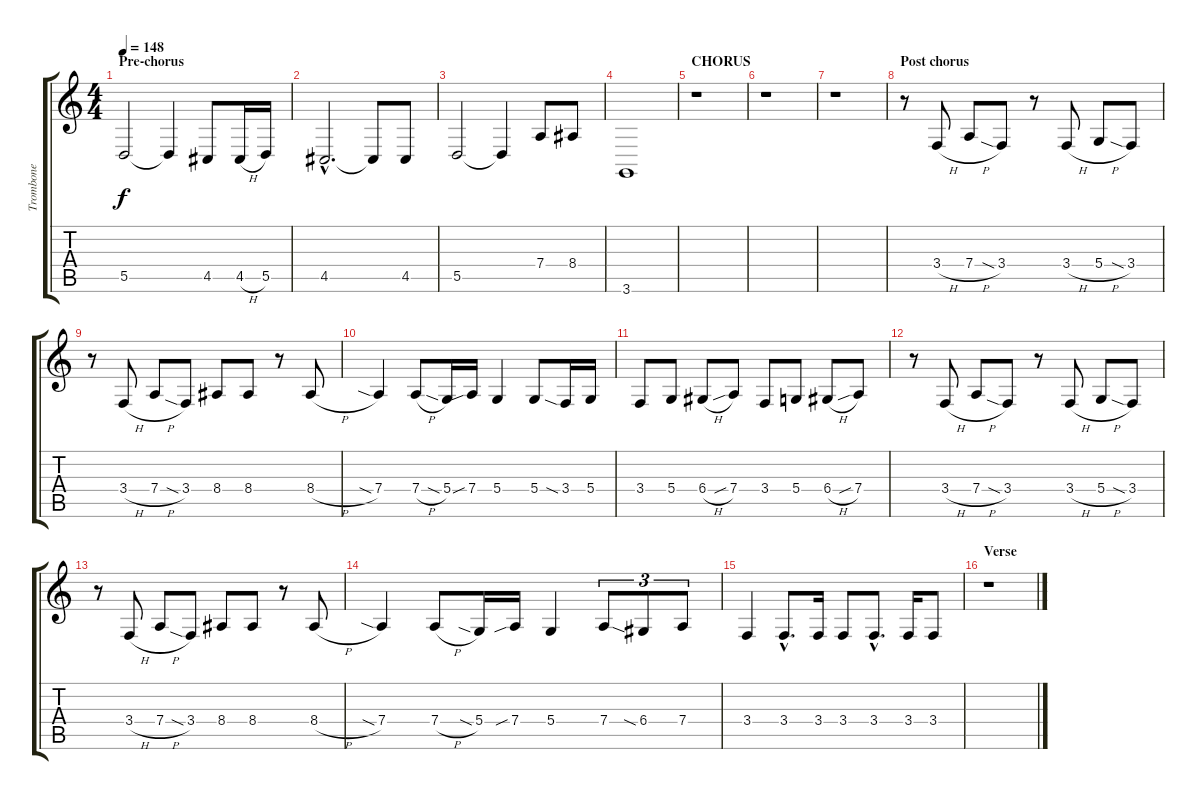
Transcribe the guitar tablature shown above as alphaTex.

\track ("Trombone" "Trombone") {instrument trombone}
\staff {score tabs}
\tuning (E4 B3 G3 D3 A2 E2) {hide}
\ts (4 4)
\section ("" "Pre-chorus")
\tempo 148
\clef g2
\ks c
5.5.2{dy f} 5.5{t}.4 4.5.8 4.5{h}.16 5.5.16 |
4.5{hac}.2{d} 4.5{t}.8 4.5.8 |
5.5.2 5.5{t}.4 7.4.8 8.4.8 |
3.6.1 |
\section ("" "CHORUS")
r.1 |
r.1 |
r.1 |
\section ("" "Post chorus")
r.8 3.4{h}.8 7.4{h}.8 3.4{sia}.8 r.8 3.4{h}.8 5.4{h}.8 3.4{sia}.8 |
r.8 3.4{h}.8 7.4{h}.8 3.4{sia}.8 8.4.8 8.4.8 r.8 8.4{h}.8 |
7.4{sia}.4 7.4{h}.8 5.4{sia}.16 7.4{sib}.16 5.4.4 5.4.8 3.4{sia}.16 5.4.16 |
3.4.8 5.4.8 6.4{h}.8 7.4{sib}.8 3.4.8 5.4.8 6.4{h}.8 7.4{sib}.8 |
r.8 3.4{h}.8 7.4{h}.8 3.4{sia}.8 r.8 3.4{h}.8 5.4{h}.8 3.4{sia}.8 |
r.8 3.4{h}.8 7.4{h}.8 3.4{sia}.8 8.4.8 8.4.8 r.8 8.4{h}.8 |
7.4{sia}.4 7.4{h}.8 5.4{sia}.16 7.4{sib}.16 5.4.4 7.4.8{tu (3 2)} 6.4{sia}.8{tu (3 2)} 7.4.8{tu (3 2)} |
3.4.4 3.4{hac}.8{d} 3.4.16 3.4.8 3.4{hac}.8{d} 3.4.16 3.4.8 |
\section ("" "Verse")
r.1
